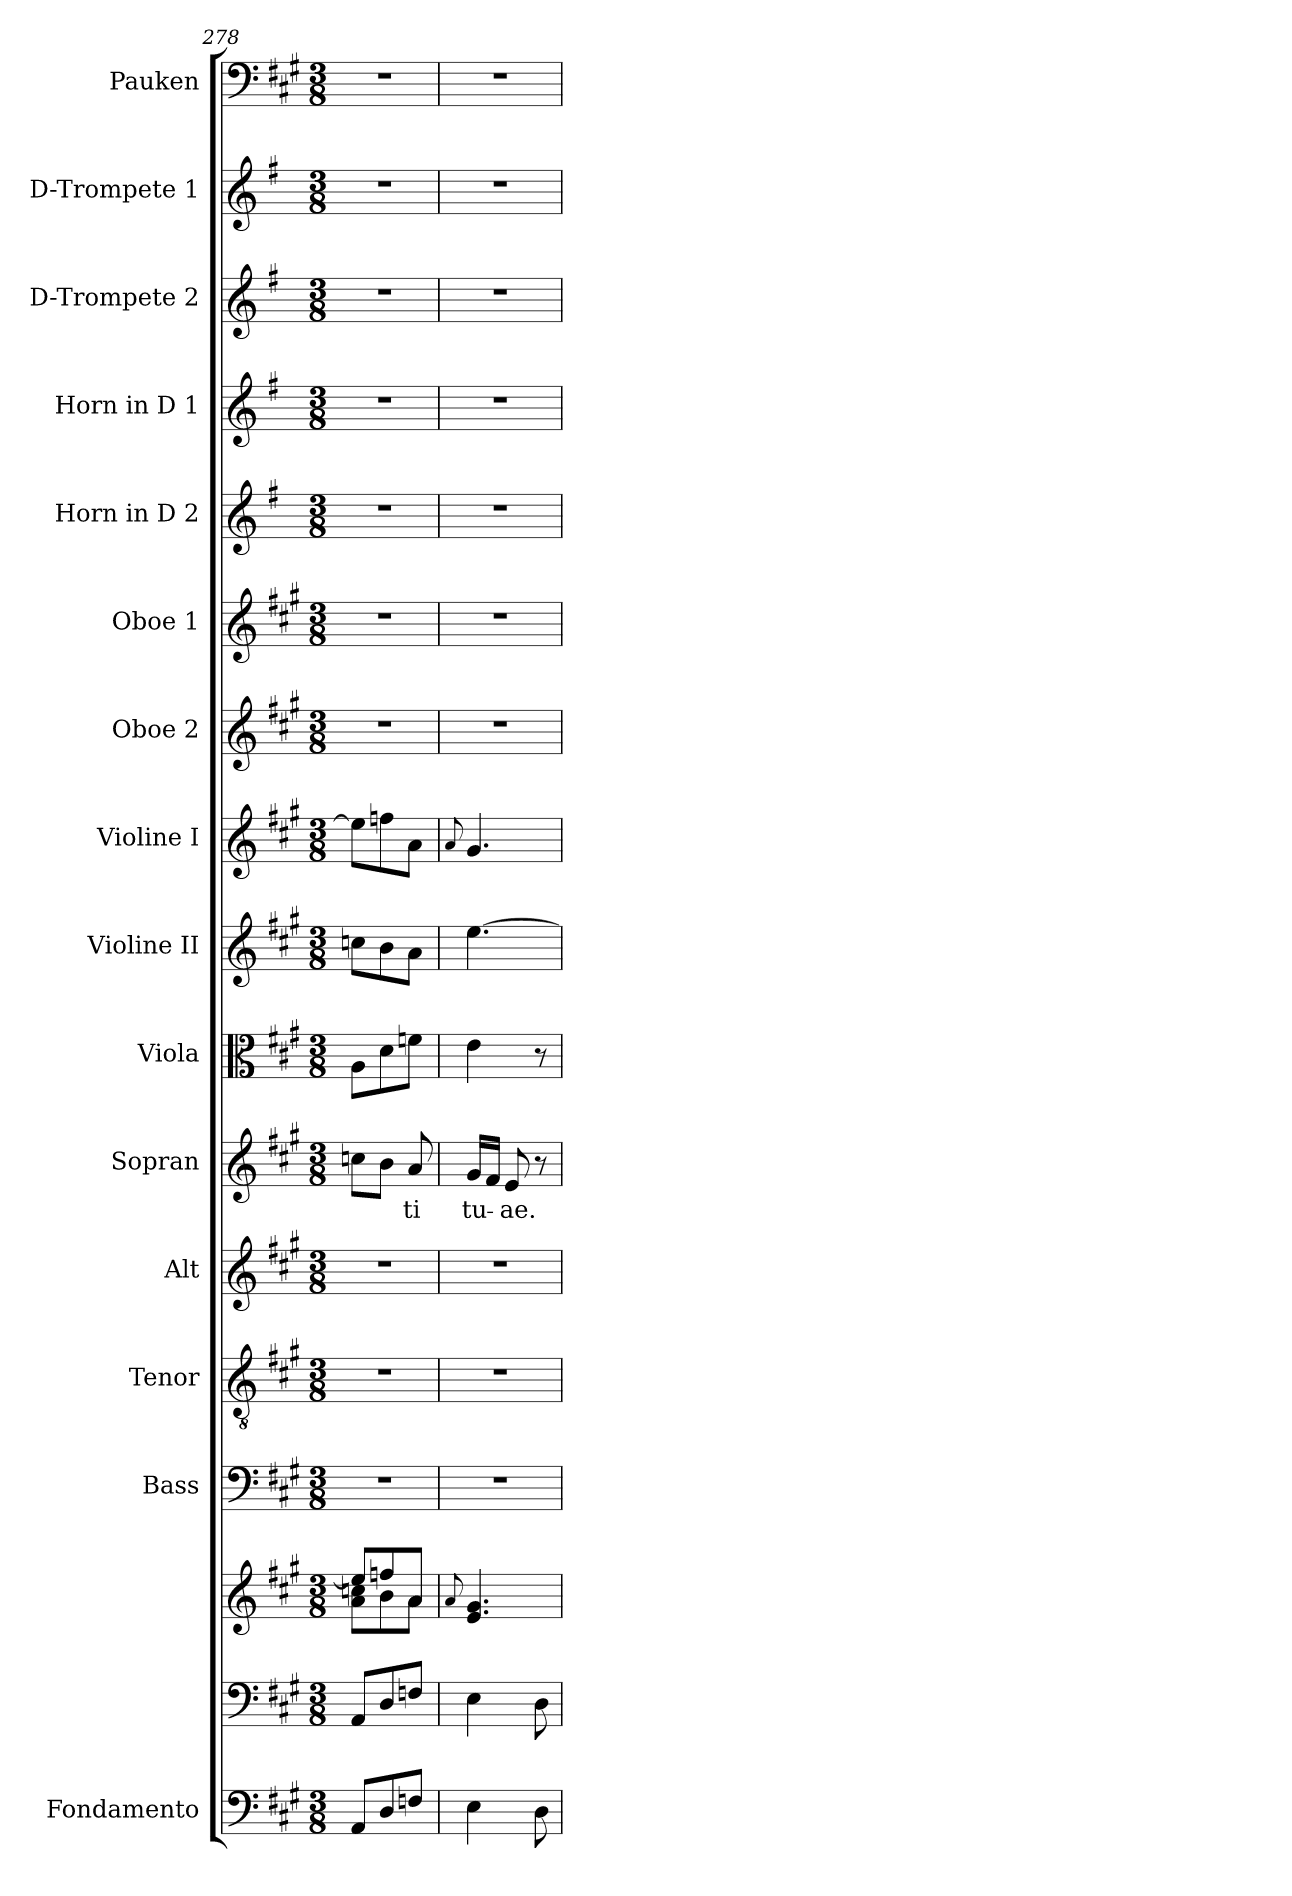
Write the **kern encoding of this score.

**kern	**kern	**kern	**kern	**kern	**kern	**kern	**text	**kern	**kern	**kern	**kern	**kern	**kern	**kern	**kern	**kern	**kern
*part16	*part15	*part15	*part14	*part13	*part12	*part11	*part11	*part10	*part9	*part8	*part7	*part6	*part5	*part4	*part3	*part2	*part1
*staff17	*staff16	*staff15	*staff14	*staff13	*staff12	*staff11	*staff11	*staff10	*staff9	*staff8	*staff7	*staff6	*staff5	*staff4	*staff3	*staff2	*staff1
*I"Fondamento	*	*	*I"Bass	*I"Tenor	*I"Alt	*I"Sopran	*	*I"Viola	*I"Violine II	*I"Violine I	*I"Oboe 2	*I"Oboe 1	*I"Horn in D 2	*I"Horn in D 1	*I"D-Trompete 2	*I"D-Trompete 1	*I"Pauken
*I'F.	*	*	*I'B.	*I'T.	*I'A.	*I'S.	*	*I'Vla.	*I'Vl. II	*I'Vl. I	*I'Ob. 2	*I'Ob. 1	*	*	*I'D Trp. 2	*I'D Trp. 1	*I'Pk.
*clefF4	*clefF4	*clefG2	*clefF4	*clefGv2	*clefG2	*clefG2	*	*clefC3	*clefG2	*clefG2	*clefG2	*clefG2	*clefG2	*clefG2	*clefG2	*clefG2	*clefF4
*ITrd7c12	*	*	*	*	*	*	*	*	*	*	*	*	*ITrd6c10	*ITrd6c10	*ITrd-1c-2	*ITrd-1c-2	*
*k[f#c#g#]	*k[f#c#g#]	*k[f#c#g#]	*k[f#c#g#]	*k[f#c#g#]	*k[f#c#g#]	*k[f#c#g#]	*	*k[f#c#g#]	*k[f#c#g#]	*k[f#c#g#]	*k[f#c#g#]	*k[f#c#g#]	*k[f#c#g#]	*k[f#c#g#]	*k[f#c#g#]	*k[f#c#g#]	*k[f#c#g#]
*A:	*A:	*A:	*A:	*A:	*A:	*A:	*	*A:	*A:	*A:	*A:	*A:	*A:	*A:	*A:	*A:	*A:
*M3/8	*M3/8	*M3/8	*M3/8	*M3/8	*M3/8	*M3/8	*	*M3/8	*M3/8	*M3/8	*M3/8	*M3/8	*M3/8	*M3/8	*M3/8	*M3/8	*M3/8
=278	=278	=278	=278	=278	=278	=278	=278	=278	=278	=278	=278	=278	=278	=278	=278	=278	=278
*	*	*^	*	*	*	*	*	*	*	*	*	*	*	*	*	*	*
8AAA/L	8AA/L	8ee/L]	8a\ 8ccn\L	4.r	4.r	4.r	8ccn\L	.	8A\L	8ccn\L	8ee\L]	4.r	4.r	4.r	4.r	4.r	4.r	4.r
8DD/	8D/	8ffn/	8b\	.	.	.	8b\J	.	8d\	8b\	8ffn\	.	.	.	.	.	.	.
!	!	!	!	!	!	!	!	!LO:LY:b	!	!	!	!	!	!	!	!	!	!
8FFn/J	8Fn/J	8a/J	8a\J	.	.	.	8a/	-ti	8fn\J	8a\J	8a\J	.	.	.	.	.	.	.
*	*	*v	*v	*	*	*	*	*	*	*	*	*	*	*	*	*	*	*
!!LO:PB:g=z
=279	=279	=279	=279	=279	=279	=279	=279	=279	=279	=279	=279	=279	=279	=279	=279	=279	=279
.	.	8qqa/	.	.	.	.	.	.	.	8qqa/	.	.	.	.	.	.	.
!	!	!	!	!	!	!	!LO:LY:b	!	!	!	!	!	!	!	!	!	!
4EE\	4E\	4.e/ 4.g#/	4.r	4.r	4.r	16g#/LL	tu-	4e\	[4.ee\	4.g#/	4.r	4.r	4.r	4.r	4.r	4.r	4.r
.	.	.	.	.	.	16f#/JJ	.	.	.	.	.	.	.	.	.	.	.
!	!	!	!	!	!	!	!LO:LY:b	!	!	!	!	!	!	!	!	!	!
.	.	.	.	.	.	8e/	-ae.	.	.	.	.	.	.	.	.	.	.
8DD\	8D\	.	.	.	.	8r	.	8r	.	.	.	.	.	.	.	.	.
=	=	=	=	=	=	=	=	=	=	=	=	=	=	=	=	=	=
*-	*-	*-	*-	*-	*-	*-	*-	*-	*-	*-	*-	*-	*-	*-	*-	*-	*-
